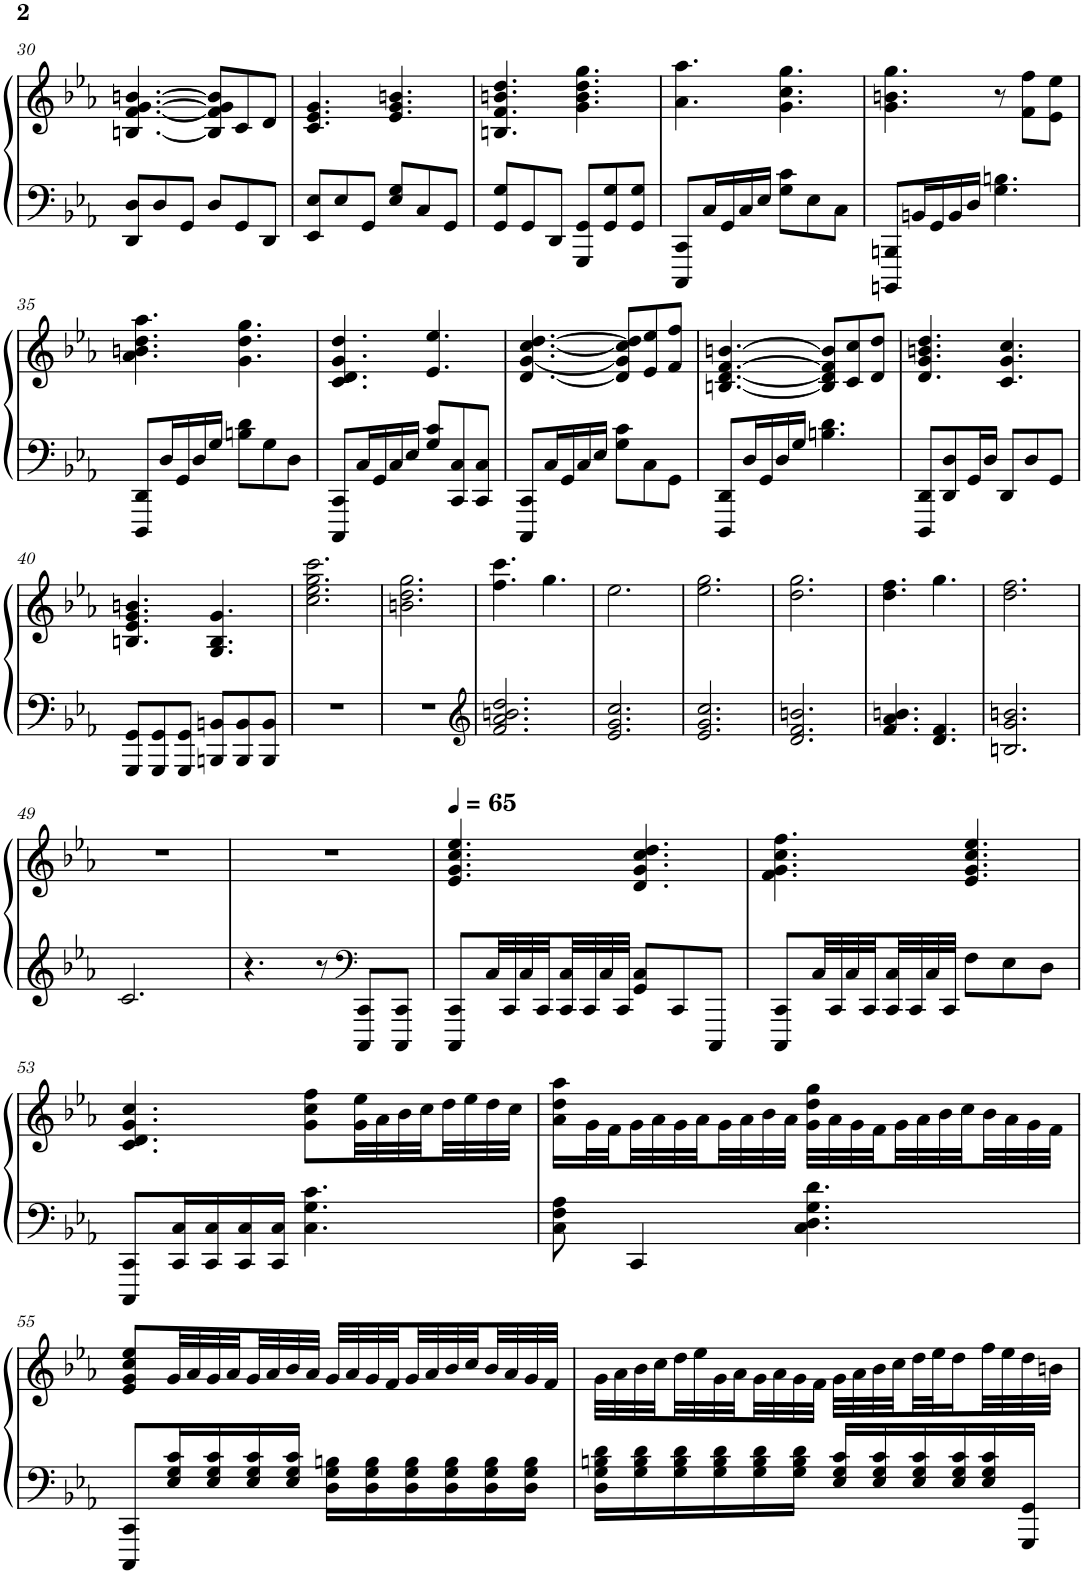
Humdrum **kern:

**kern	**kern
*part1	*part1
*staff2	*staff1
*I"Piano	*
*I'Pno.	*
!!LO:PB:g=z
*clefG2	*clefG2
*k[b-e-a-]	*k[b-e-a-]
*M6/8	*M6/8
=30	=30
8DD/ 8D/L	[4.Bn/ [4.f/ [4.g/ [4.bn/
8D/	.
8GG/J	.
8D/L	8B/] 8f/] 8g/] 8b/]L
8GG/	8c/
8DD/J	8d/J
=31	=31
8EE-/ 8E-/L	4.c/ 4.e-/ 4.g/
8E-/	.
8GG/J	.
8E-/ 8G/L	4.e-/ 4.g/ 4.bn/
8C/	.
8GG/J	.
=32	=32
8GG/ 8G/L	4.Bn/ 4.f/ 4.bn/ 4.dd/
8GG/	.
8DD/J	.
8GGG/ 8GG/L	4.g\ 4.b\ 4.dd\ 4.gg\
8GG/ 8G/	.
8GG/ 8G/J	.
=33	=33
8CCC/ 8CC/L	4.a-\ 4.aa-\
16C/L	.
16GG/	.
16C/	.
16E-/JJ	.
8G\ 8c\L	4.g\ 4.cc\ 4.gg\
8E-\	.
8C\J	.
=34	=34
8BBBBn/ 8BBBn/L	4.g\ 4.bn\ 4.gg\
16BBn/L	.
16GG/	.
16BB/	.
16D/JJ	.
4.G\ 4.Bn\	8r
.	8f\ 8ff\L
.	8e-\ 8ee-\J
!!LO:LB:g=z
=35	=35
8DDD/ 8DD/L	4.a-\ 4.bn\ 4.dd\ 4.aa-\
16D/L	.
16GG/	.
16D/	.
16G/JJ	.
8Bn\ 8d\L	4.g\ 4.dd\ 4.gg\
8G\	.
8D\J	.
=36	=36
8CCC/ 8CC/L	4.c/ 4.d/ 4.g/ 4.dd/
16C/L	.
16GG/	.
16C/	.
16E-/JJ	.
8G/ 8c/L	4.e-/ 4.ee-/
8CC/ 8C/	.
8CC/ 8C/J	.
=37	=37
8CCC/ 8CC/L	[4.d/ [4.g/ [4.cc/ [4.dd/
16C/L	.
16GG/	.
16C/	.
16E-/JJ	.
8G\ 8c\L	8d/] 8g/] 8cc/] 8dd/]L
8C\	8e-/ 8ee-/
8GG\J	8f/ 8ff/J
=38	=38
8DDD/ 8DD/L	[4.Bn/ [4.d/ [4.f/ [4.bn/
16D/L	.
16GG/	.
16D/	.
16G/JJ	.
4.Bn\ 4.d\	8B/] 8d/] 8f/] 8b/]L
.	8c/ 8cc/
.	8d/ 8dd/J
=39	=39
8DDD/ 8DD/L	4.d/ 4.g/ 4.bn/ 4.dd/
8DD/ 8D/	.
16GG/L	.
16D/JJ	.
8DD/L	4.c/ 4.g/ 4.cc/
8D/	.
8GG/J	.
!!LO:LB:g=z
=40	=40
8GGG/ 8GG/L	4.Bn/ 4.e-/ 4.g/ 4.bn/
8GGG/ 8GG/	.
8GGG/ 8GG/J	.
8BBBn/ 8BBn/L	4.G/ 4.B/ 4.g/
8BBB/ 8BB/	.
8BBB/ 8BB/J	.
=41	=41
2.r	2.cc\ 2.ee-\ 2.gg\ 2.ccc\
=42	=42
2.r	2.bn\ 2.dd\ 2.gg\
=43	=43
*clefG2	*
2.f/ 2.a-/ 2.bn/ 2.dd/	4.ff\ 4.ccc\
.	4.gg\
=44	=44
2.e-/ 2.g/ 2.cc/	2.ee-\
=45	=45
2.e-/ 2.g/ 2.cc/	2.ee-\ 2.gg\
=46	=46
2.d/ 2.f/ 2.bn/	2.dd\ 2.gg\
=47	=47
4.f/ 4.a-/ 4.bn/	4.dd\ 4.ff\
4.d/ 4.f/	4.gg\
=48	=48
2.Bn/ 2.g/ 2.bn/	2.dd\ 2.ff\
!!LO:LB:g=z
=49	=49
2.c/	2.r
=50	=50
4.r	2.r
8r	.
*clefF4	*
8CCC/ 8CC/L	.
8CCC/ 8CC/J	.
=51	=51
*	*MM65
8CCC/ 8CC/L	4.e-/ 4.g/ 4.cc/ 4.ee-/
32C/LL	.
32CC/	.
32C/	.
32CC/	.
32CC/ 32C/	.
32CC/	.
32C/	.
32CC/JJJ	.
8GG/ 8C/L	4.d/ 4.g/ 4.cc/ 4.dd/
8CC/	.
8CCC/J	.
=52	=52
8CCC/ 8CC/L	4.f\ 4.g\ 4.cc\ 4.ff\
32C/LL	.
32CC/	.
32C/	.
32CC/	.
32CC/ 32C/	.
32CC/	.
32C/	.
32CC/JJJ	.
8F\L	4.e-/ 4.g/ 4.cc/ 4.ee-/
8E-\	.
8D\J	.
!!LO:LB:g=z
=53	=53
8CCC/ 8CC/L	4.c/ 4.d/ 4.g/ 4.cc/
16CC/ 16C/L	.
16CC/ 16C/	.
16CC/ 16C/	.
16CC/ 16C/JJ	.
4.C\ 4.G\ 4.c\	8g\ 8cc\ 8ff\L
.	32g\ 32ee-\LL
.	32a-\
.	32b-\
.	32cc\
.	32dd\
.	32ee-\
.	32dd\
.	32cc\JJJ
=54	=54
8C\ 8F\ 8A-\	16a-\ 16dd\ 16aa-\LL
.	32g\L
.	32f\
4CC/	32g\
.	32a-\
.	32g\
.	32a-\
.	32g\
.	32a-\
.	32b-\
.	32a-\JJJ
4.C\ 4.D\ 4.G\ 4.d\	32g\ 32dd\ 32gg\LLL
.	32a-\
.	32g\
.	32f\
.	32g\
.	32a-\
.	32b-\
.	32cc\
.	32b-\
.	32a-\
.	32g\
.	32f\JJJ
!!LO:LB:g=z
=55	=55
8CCC/ 8CC/L	8e-/ 8g/ 8cc/ 8ee-/L
16E-/ 16G/ 16c/L	32g/LL
.	32a-/
16E-/ 16G/ 16c/	32g/
.	32a-/
16E-/ 16G/ 16c/	32g/
.	32a-/
16E-/ 16G/ 16c/JJ	32b-/
.	32a-/JJJ
16D\ 16G\ 16Bn\LL	32g/LLL
.	32a-/
16D\ 16G\ 16B\	32g/
.	32f/
16D\ 16G\ 16B\	32g/
.	32a-/
16D\ 16G\ 16B\	32b-/
.	32cc/
16D\ 16G\ 16B\	32b-/
.	32a-/
16D\ 16G\ 16B\JJ	32g/
.	32f/JJJ
=56	=56
16D\ 16G\ 16Bn\ 16d\LL	32g\LLL
.	32a-\
16G\ 16B\ 16d\	32b-\
.	32cc\
16G\ 16B\ 16d\	32dd\
.	32ee-\
16G\ 16B\ 16d\	32g\
.	32a-\
16G\ 16B\ 16d\	32g\
.	32a-\
16G\ 16B\ 16d\JJ	32g\
.	32f\JJJ
16E-/ 16G/ 16c/LL	32g\LLL
.	32a-\
16E-/ 16G/ 16c/	32b-\
.	32cc\
16E-/ 16G/ 16c/	32dd\
.	32ee-\J
16E-/ 16G/ 16c/	16dd\
16E-/ 16G/ 16c/	32ff\L
.	32ee-\
16GGG/ 16GG/JJ	32dd\
.	32bn\JJJ
=	=
*-	*-
